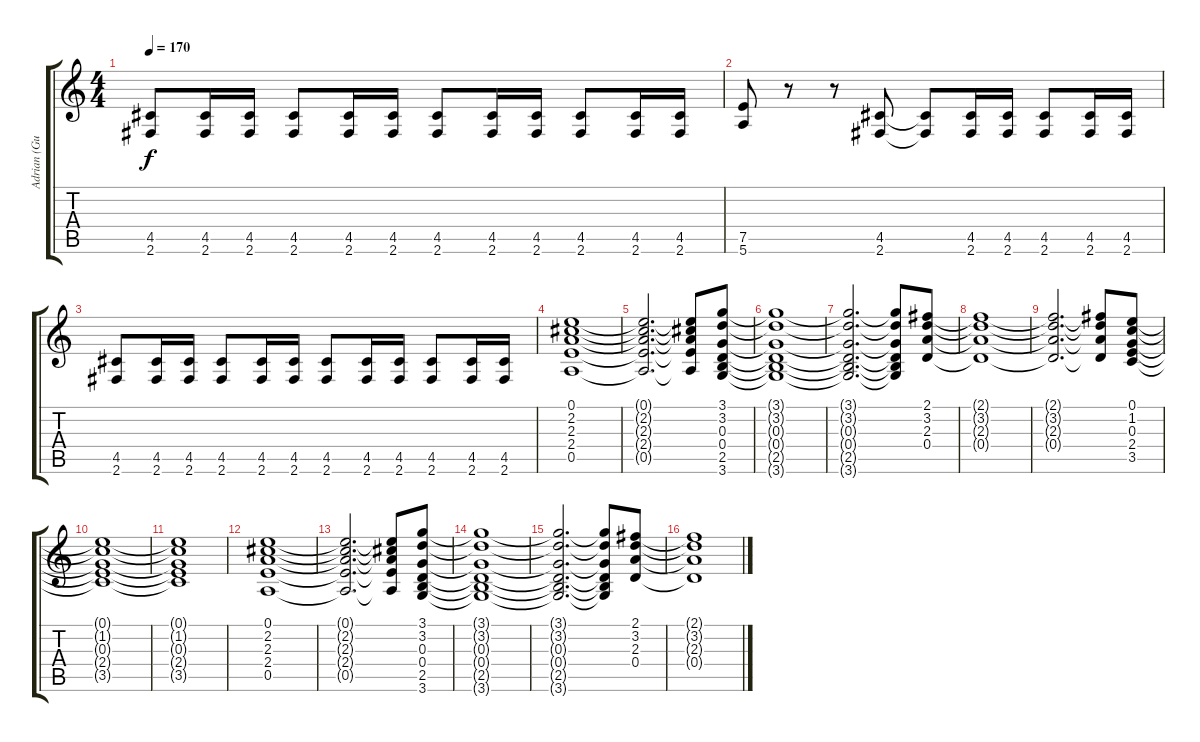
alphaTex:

\track ("Adrian (Guitar 2)" "Adrian (Gu") {instrument distortionguitar}
\staff {score tabs}
\tuning (E4 B3 G3 D3 A2 E2) {hide}
\ts (4 4)
\tempo 170
\clef g2
\ks c
(4.5 2.6).8{dy f} (4.5 2.6).16 (4.5 2.6).16 (4.5 2.6).8 (4.5 2.6).16 (4.5 2.6).16 (4.5 2.6).8 (4.5 2.6).16 (4.5 2.6).16 (4.5 2.6).8 (4.5 2.6).16 (4.5 2.6).16 |
(7.5 5.6).8 r.8 r.8 (4.5 2.6).8 (4.5{t} 2.6{t}).8 (4.5 2.6).16 (4.5 2.6).16 (4.5 2.6).8 (4.5 2.6).16 (4.5 2.6).16 |
(4.5 2.6).8 (4.5 2.6).16 (4.5 2.6).16 (4.5 2.6).8 (4.5 2.6).16 (4.5 2.6).16 (4.5 2.6).8 (4.5 2.6).16 (4.5 2.6).16 (4.5 2.6).8 (4.5 2.6).16 (4.5 2.6).16 |
(0.1 2.2 2.3 2.4 0.5).1 |
(0.1{t} 2.2{t} 2.3{t} 2.4{t} 0.5{t}).2{d} (0.1{t} 2.2{t} 2.3{t} 2.4{t} 0.5{t}).8 (3.1 3.2 0.3 0.4 2.5 3.6).8 |
(3.1{t} 3.2{t} 0.3{t} 0.4{t} 2.5{t} 3.6{t}).1 |
(3.1{t} 3.2{t} 0.3{t} 0.4{t} 2.5{t} 3.6{t}).2{d} (3.1{t} 3.2{t} 0.3{t} 0.4{t} 2.5{t} 3.6{t}).8 (2.1 3.2 2.3 0.4).8 |
(2.1{t} 3.2{t} 2.3{t} 0.4{t}).1 |
(2.1{t} 3.2{t} 2.3{t} 0.4{t}).2{d} (2.1{t} 3.2{t} 2.3{t} 0.4{t}).8 (0.1 1.2 0.3 2.4 3.5).8 |
(0.1{t} 1.2{t} 0.3{t} 2.4{t} 3.5{t}).1 |
(0.1{t} 1.2{t} 0.3{t} 2.4{t} 3.5{t}).1 |
(0.1 2.2 2.3 2.4 0.5).1 |
(0.1{t} 2.2{t} 2.3{t} 2.4{t} 0.5{t}).2{d} (0.1{t} 2.2{t} 2.3{t} 2.4{t} 0.5{t}).8 (3.1 3.2 0.3 0.4 2.5 3.6).8 |
(3.1{t} 3.2{t} 0.3{t} 0.4{t} 2.5{t} 3.6{t}).1 |
(3.1{t} 3.2{t} 0.3{t} 0.4{t} 2.5{t} 3.6{t}).2{d} (3.1{t} 3.2{t} 0.3{t} 0.4{t} 2.5{t} 3.6{t}).8 (2.1 3.2 2.3 0.4).8 |
(2.1{t} 3.2{t} 2.3{t} 0.4{t}).1
